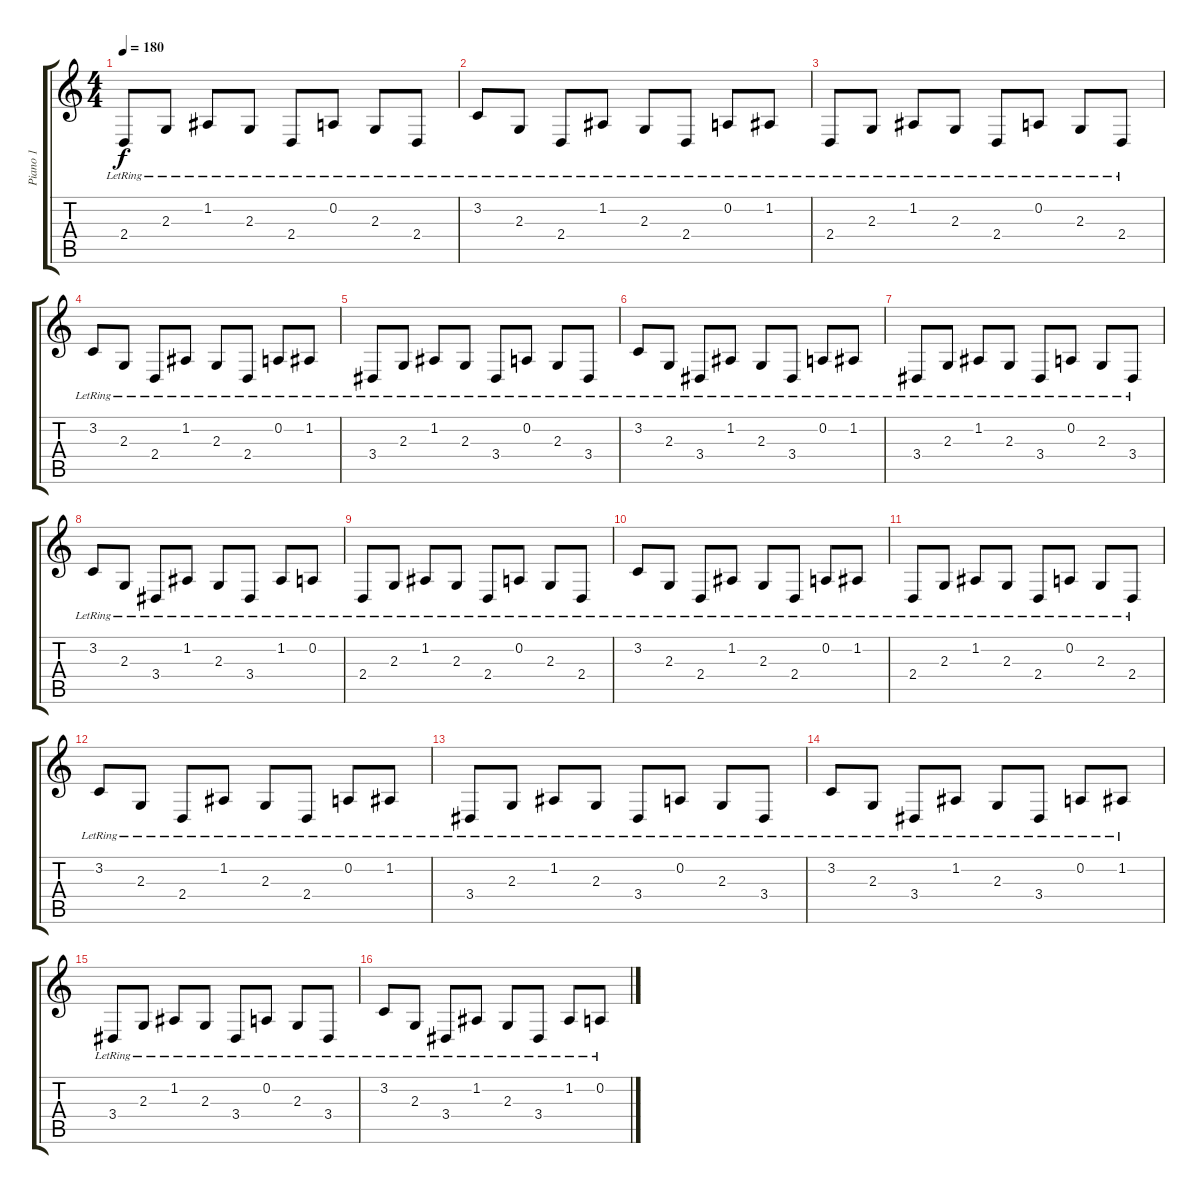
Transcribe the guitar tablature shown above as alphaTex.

\track ("Piano 1" "Piano 1") {instrument acousticgrandpiano}
\staff {score tabs}
\tuning (D4 A3 F3 C3 G2 D2) {hide}
\ts (4 4)
\tempo 180
\clef g2
\ks c
2.4{lr}.8{dy f} 2.3{lr}.8 1.2{lr}.8 2.3{lr}.8 2.4{lr}.8 0.2{lr}.8 2.3{lr}.8 2.4{lr}.8 |
3.2{lr}.8 2.3{lr}.8 2.4{lr}.8 1.2{lr}.8 2.3{lr}.8 2.4{lr}.8 0.2{lr}.8 1.2{lr}.8 |
2.4{lr}.8 2.3{lr}.8 1.2{lr}.8 2.3{lr}.8 2.4{lr}.8 0.2{lr}.8 2.3{lr}.8 2.4{lr}.8 |
3.2{lr}.8 2.3{lr}.8 2.4{lr}.8 1.2{lr}.8 2.3{lr}.8 2.4{lr}.8 0.2{lr}.8 1.2{lr}.8 |
3.4{lr}.8 2.3{lr}.8 1.2{lr}.8 2.3{lr}.8 3.4{lr}.8 0.2{lr}.8 2.3{lr}.8 3.4{lr}.8 |
3.2{lr}.8 2.3{lr}.8 3.4{lr}.8 1.2{lr}.8 2.3{lr}.8 3.4{lr}.8 0.2{lr}.8 1.2{lr}.8 |
3.4{lr}.8 2.3{lr}.8 1.2{lr}.8 2.3{lr}.8 3.4{lr}.8 0.2{lr}.8 2.3{lr}.8 3.4{lr}.8 |
3.2{lr}.8 2.3{lr}.8 3.4{lr}.8 1.2{lr}.8 2.3{lr}.8 3.4{lr}.8 1.2{lr}.8 0.2{lr}.8 |
2.4{lr}.8 2.3{lr}.8 1.2{lr}.8 2.3{lr}.8 2.4{lr}.8 0.2{lr}.8 2.3{lr}.8 2.4{lr}.8 |
3.2{lr}.8 2.3{lr}.8 2.4{lr}.8 1.2{lr}.8 2.3{lr}.8 2.4{lr}.8 0.2{lr}.8 1.2{lr}.8 |
2.4{lr}.8 2.3{lr}.8 1.2{lr}.8 2.3{lr}.8 2.4{lr}.8 0.2{lr}.8 2.3{lr}.8 2.4{lr}.8 |
3.2{lr}.8 2.3{lr}.8 2.4{lr}.8 1.2{lr}.8 2.3{lr}.8 2.4{lr}.8 0.2{lr}.8 1.2{lr}.8 |
3.4{lr}.8 2.3{lr}.8 1.2{lr}.8 2.3{lr}.8 3.4{lr}.8 0.2{lr}.8 2.3{lr}.8 3.4{lr}.8 |
3.2{lr}.8 2.3{lr}.8 3.4{lr}.8 1.2{lr}.8 2.3{lr}.8 3.4{lr}.8 0.2{lr}.8 1.2{lr}.8 |
3.4{lr}.8 2.3{lr}.8 1.2{lr}.8 2.3{lr}.8 3.4{lr}.8 0.2{lr}.8 2.3{lr}.8 3.4{lr}.8 |
3.2{lr}.8 2.3{lr}.8 3.4{lr}.8 1.2{lr}.8 2.3{lr}.8 3.4{lr}.8 1.2{lr}.8 0.2{lr}.8
